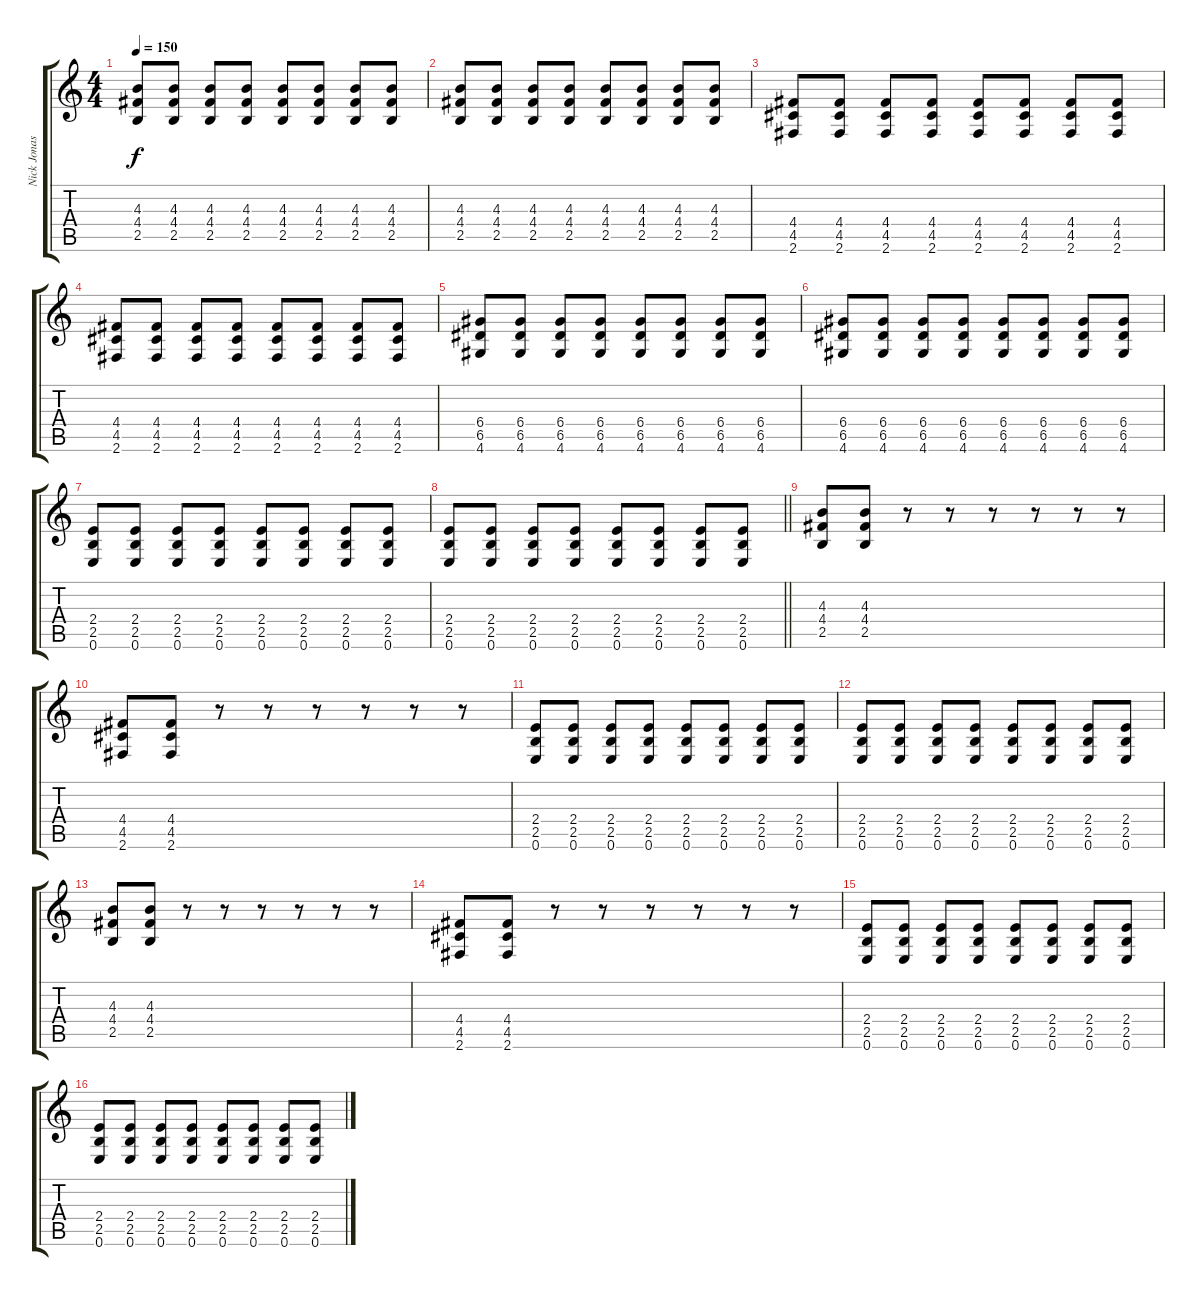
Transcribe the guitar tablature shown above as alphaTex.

\track ("Nick Jonas (Guitar)" "Nick Jonas") {instrument distortionguitar}
\staff {score tabs}
\tuning (E4 B3 G3 D3 A2 E2) {hide}
\ts (4 4)
\tempo 150
\clef g2
\ks c
(4.3 4.4 2.5).8{dy f} (4.3 4.4 2.5).8 (4.3 4.4 2.5).8 (4.3 4.4 2.5).8 (4.3 4.4 2.5).8 (4.3 4.4 2.5).8 (4.3 4.4 2.5).8 (4.3 4.4 2.5).8 |
(4.3 4.4 2.5).8 (4.3 4.4 2.5).8 (4.3 4.4 2.5).8 (4.3 4.4 2.5).8 (4.3 4.4 2.5).8 (4.3 4.4 2.5).8 (4.3 4.4 2.5).8 (4.3 4.4 2.5).8 |
(4.4 4.5 2.6).8 (4.4 4.5 2.6).8 (4.4 4.5 2.6).8 (4.4 4.5 2.6).8 (4.4 4.5 2.6).8 (4.4 4.5 2.6).8 (4.4 4.5 2.6).8 (4.4 4.5 2.6).8 |
(4.4 4.5 2.6).8 (4.4 4.5 2.6).8 (4.4 4.5 2.6).8 (4.4 4.5 2.6).8 (4.4 4.5 2.6).8 (4.4 4.5 2.6).8 (4.4 4.5 2.6).8 (4.4 4.5 2.6).8 |
(6.4 6.5 4.6).8 (6.4 6.5 4.6).8 (6.4 6.5 4.6).8 (6.4 6.5 4.6).8 (6.4 6.5 4.6).8 (6.4 6.5 4.6).8 (6.4 6.5 4.6).8 (6.4 6.5 4.6).8 |
(6.4 6.5 4.6).8 (6.4 6.5 4.6).8 (6.4 6.5 4.6).8 (6.4 6.5 4.6).8 (6.4 6.5 4.6).8 (6.4 6.5 4.6).8 (6.4 6.5 4.6).8 (6.4 6.5 4.6).8 |
(2.4 2.5 0.6).8 (2.4 2.5 0.6).8 (2.4 2.5 0.6).8 (2.4 2.5 0.6).8 (2.4 2.5 0.6).8 (2.4 2.5 0.6).8 (2.4 2.5 0.6).8 (2.4 2.5 0.6).8 |
\barLineRight lightlight
(2.4 2.5 0.6).8 (2.4 2.5 0.6).8 (2.4 2.5 0.6).8 (2.4 2.5 0.6).8 (2.4 2.5 0.6).8 (2.4 2.5 0.6).8 (2.4 2.5 0.6).8 (2.4 2.5 0.6).8 |
(4.3 4.4 2.5).8 (4.3 4.4 2.5).8 r.8 r.8 r.8 r.8 r.8 r.8 |
(4.4 4.5 2.6).8 (4.4 4.5 2.6).8 r.8 r.8 r.8 r.8 r.8 r.8 |
(2.4 2.5 0.6).8 (2.4 2.5 0.6).8 (2.4 2.5 0.6).8 (2.4 2.5 0.6).8 (2.4 2.5 0.6).8 (2.4 2.5 0.6).8 (2.4 2.5 0.6).8 (2.4 2.5 0.6).8 |
(2.4 2.5 0.6).8 (2.4 2.5 0.6).8 (2.4 2.5 0.6).8 (2.4 2.5 0.6).8 (2.4 2.5 0.6).8 (2.4 2.5 0.6).8 (2.4 2.5 0.6).8 (2.4 2.5 0.6).8 |
(4.3 4.4 2.5).8 (4.3 4.4 2.5).8 r.8 r.8 r.8 r.8 r.8 r.8 |
(4.4 4.5 2.6).8 (4.4 4.5 2.6).8 r.8 r.8 r.8 r.8 r.8 r.8 |
(2.4 2.5 0.6).8 (2.4 2.5 0.6).8 (2.4 2.5 0.6).8 (2.4 2.5 0.6).8 (2.4 2.5 0.6).8 (2.4 2.5 0.6).8 (2.4 2.5 0.6).8 (2.4 2.5 0.6).8 |
(2.4 2.5 0.6).8 (2.4 2.5 0.6).8 (2.4 2.5 0.6).8 (2.4 2.5 0.6).8 (2.4 2.5 0.6).8 (2.4 2.5 0.6).8 (2.4 2.5 0.6).8 (2.4 2.5 0.6).8
